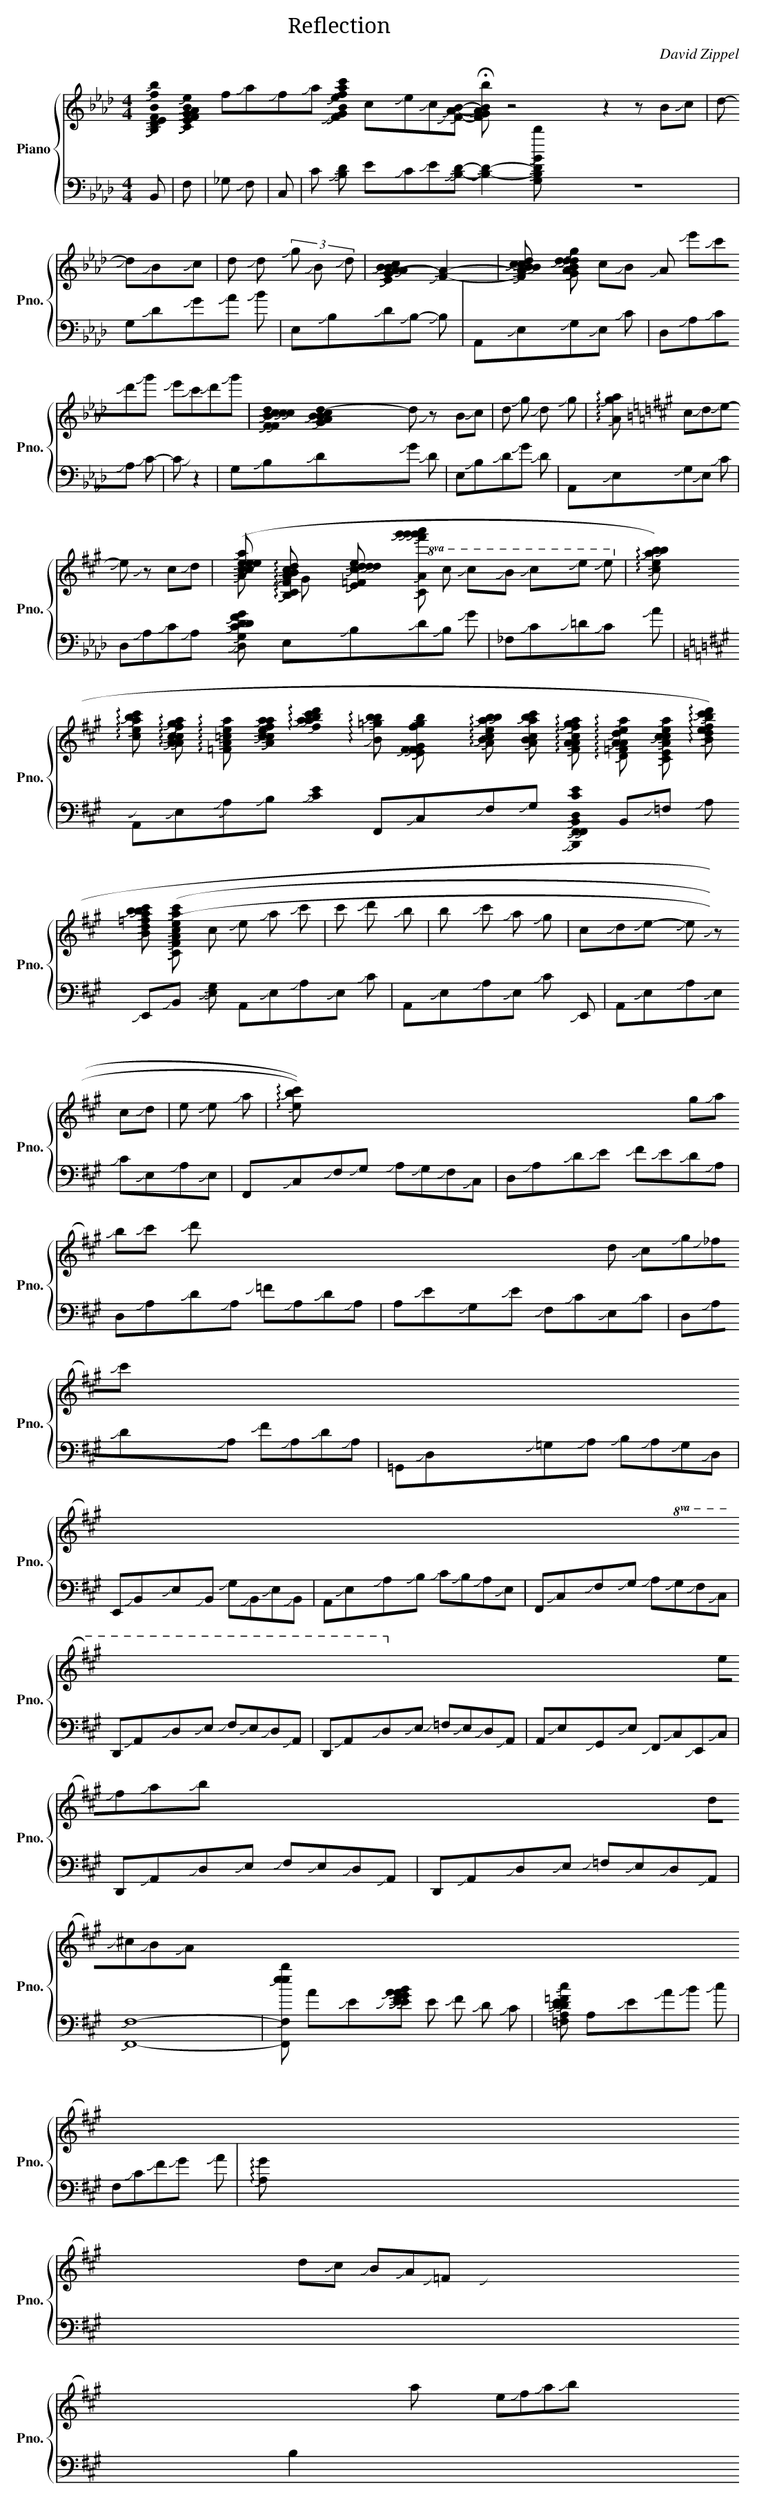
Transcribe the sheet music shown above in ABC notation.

X:1
T:花木兰Reflection
C:David Zippel
%%score { ( 1 3 ) | ( 2 4 ) }
L:1/8
M:4/4
K:Ab
V:1 treble nm="Piano" snm="Pno."
V:3 treble
V:2 bass
V:4 bass
L:1/4
V:1
 [BI1JfI2JbI3J]4 B,I4JDI5JEI6JFI7J | [AI8JeI9JaI10J]4 [FI11JcI12JfI13J]AI14JBI15JcI16J | %2
 [EI17JBI18JeI19J]4 CI20J/FI21J/GI22J/AI23J/ BI24J/cI25J/dI26J/eI27J/ | %3
 fI28JaI29JfI30JaI31J [fI32JaI33Jc'I34J]4 | [GI35JBI36JeI37J]4 [FI38JAI39JBI40J]4 | %5
 cI41JeI42JcI43J[FI44J-AI45J-BI46J-]- !fermata![FI47JAI48JBI49J]4 ||[K:Gb] z4 z2 z BI53J/cI54J/ | %7
 dI55J6- dI56JBI57J/cI58J/ | dI59J2 dI60J2 (3gI61J2 BI62J2 dI63J2 | %9
 [EI64JBI65JcI66J]3 BI67J AI68J4 | AI69J3 GI70J [FI71J-BI72J-]2- [FI73J-AI74J-]2- | %11
 [FI75JAI76J]6 BI77JcI78J | dI79J6 z BI81J/cI82J/ | %13
 [AI83JdI84J]2 dI85J2 [GI86JgI87J]3 BI88J/dI89J/ | %14
 cI90JBI91J AI92J2 e'I93J/c'I94J/d'I95J/g'I96J/ e'I97J/c'I98J/d'I99J/g'I100J/ | %15
 [FI101JcI102J]cI103JcI104JdI105J BI106J2 [FI107JAI108J]2 | %16
 [GI109JBI110J]/[AI111JcI112J]/[BI113JdI114J-]- dI115J4 z BI117J/cI118J/ | %17
 dI119J2 gI120J2 dI121J3 gI122J | !arpeggio![AI123JgI124JaI125J]8 | %19
[K:A] cI126J/dI127J/eI128J- eI129J4 z cI131J/dI132J/ | %20
 [AI133JcI134JeI135J]2 eI136J2 (3aI137J2 cI138J2 eI139J2 | %21
 !arpeggio![FI140JAI141JdI142J]cI143J BI144JB,I145J/CI146J/ DI147J2 FI148J2 | %22
 [=FI149JdI150J]dI151JdI152JeI153J [EI154JcI155J]2 [DI156JBI157J]2 | %23
 [CI158JAI159J]2!8va(! g'I160J/a'I161J/g'I162J/f'I163J/ g'I164Je'I165Jc'I166JbI167J | %24
 c'I168J2 c'I169JbI170J c'I171Je'I172J e'I173J2!8va)! | %25
 !arpeggio![cI174JeI175JbI176J]4 bI177J2 aI178J2 | %26
 !arpeggio![cI179JeI180JbI181J]2 c'I182J2 aI183J4 | %27
 !arpeggio![AI184JcI185JgI186J]2 aI187J2 [AI188JcI189JfI190J]4 | %28
 !arpeggio![=FI191J=cI192JeI193J]2 aI194J2 AI195J4 | %29
 [AI196JcI197J]2 [cI198JeI199J]2 [fI200JaI201J]2 [aI202Jc'I203J]2 | %30
 !arpeggio![fI204JaI205Jc'I206J]2 d'I207J2 bI208J2 aI209J2 | %31
 !arpeggio![BI210J=gI211JbI212J]6 bI213J2 | %32
 [fI214JgI215JbI216J]2 z EI218J/FI219J/ GI220J/FI221J/GI222J/AI223J/ BI224J/cI225J/dI226J/fI227J/ | %33
 !arpeggio![cI228JeI229JbI230J]4 [BI231JbI232J]2 [AI233JaI234J]2 | %34
 [BI235JbI236J]2 [cI237Jc'I238J]2 [AI239JaI240J]4 | %35
 !arpeggio![AI241JcI242JgI243J]2 [AI244JaI245J]2 [FI246JfI247J]4 | %36
 !arpeggio![=FI248JAI249JeI250J]2 [AI251JaI252J]2 [DI253JdI254J]4 | %37
 [CI255JcI256J]2 [EI257JeI258J]2 [AI259JaI260J]2 [cI261Jc'I262J]2 | %38
 !arpeggio![eI263JfI264Jc'I265J]2 [dI266Jd'I267J]2 [BI268JbI269J]2 (5:4:5AI270J/BI271J/cI272J/dI273J/eI274J/ | %39
 [BI275J=fI276JbI277J]2 c'I278J2 aI279J3 [dI280JbI281J] | %40
 [eI282JaI283Jc'I284J]2 (3CI285JFI286JAI287J (3cI288JAI289JcI290J (3fI291JcI292JfI293J | aI294J8 | %42
 cI295J2 eI296J2 aI297J2 c'I298J2 | c'I299J2 d'I300J2 bI301J4 | bI302J2 c'I303J2 aI304J3 gI305J | %45
 cI306J/dI307J/eI308J- eI309J4 z cI311J/dI312J/ | eI313J2 eI314J2 aI315J4 | %47
 !arpeggio![eI316JbI317Jc'I318J]8 |] %48
V:2
 B,,I319J8 | F,I320J8 | _G,I321J4 F,I322J4 | C,I323J8 | CI324J4 [B,I325JDI326J]4 | %5
 EI327JCI328JEI329J[B,I330J-DI331J-]- [B,I332J-DI333J-]2- [G,I334JB,I335JDI336J]2 ||[K:Gb] z8 | %7
 G,I338JDI339JGI340JAI341J BI342J4 | E,I343JB,I344JDI345JB,I346J- B,I347J4 | %9
 A,,I348JE,I349JG,I350JE,I351J CI352J4 | D,I353JA,I354JCI355JA,I356J CI357J4- | CI358J6 z2 | %12
 G,I360JB,I361JDI362JGI363J DI364J4 | E,I365JB,I366JDI367JGI368J DI369J4 | %14
 A,,I370JE,I371JG,I372JE,I373J CI374J4 | %15
 D,I375JA,I376JCI377JA,I378J [DI379JFI380J]2 [D,I381JCI382J]2 | G,I383JDI384JGI385JDI386J BI387J4 | %17
 E,I388JB,I389JDI390JB,I391J GI392J4 | _F,I393JCI394J=DI395JCI396J AI397J4 | %19
[K:A] A,,I398JE,I399JA,I400JB,I401J [CI402JEI403J]4 | %20
 F,,I404JC,I405JF,I406JG,I407J [CI408JEI409J]4 | B,,,I410JF,,I411JB,,I412JF,,I413J D,I414J4 | %22
 B,,I415J=F,I416J A,I417J2 E,,I418JB,,I419J [E,I420JG,I421J]2 | %23
 A,,I422JE,I423JA,I424JE,I425J CI426J4 | A,,I427JE,I428JA,I429JE,I430J CI431J2 E,,I432J2 | %25
 A,,I433JE,I434JA,I435JE,I436J CI437JE,I438JA,I439JE,I440J | %26
 F,,I441JC,I442JF,I443JG,I444J A,I445JG,I446JF,I447JC,I448J | %27
 D,I449JA,I450JDI451JEI452J FI453JEI454JDI455JA,I456J | %28
 D,I457JA,I458JDI459JA,I460J =FI461JA,I462JDI463JA,I464J | %29
 A,I465JEI466JG,I467JEI468J F,I469JCI470JE,I471JCI472J | %30
 D,I473JA,I474JDI475JA,I476J FI477JA,I478JDI479JA,I480J | %31
 =G,,I481JD,I482J=G,I483JA,I484J B,I485JA,I486JG,I487JD,I488J | %32
 E,,I489JB,,I490JE,I491JB,,I492J G,I493JB,,I494JE,I495JB,,I496J | %33
 A,,I497JE,I498JA,I499JB,I500J CI501JB,I502JA,I503JE,I504J | %34
 F,,I505JC,I506JF,I507JG,I508J A,I509JG,I510JF,I511JC,I512J | %35
 D,,I513JA,,I514JD,I515JE,I516J F,I517JE,I518JD,I519JA,,I520J | %36
 D,,I521JA,,I522JD,I523JE,I524J =F,I525JE,I526JD,I527JA,,I528J | %37
 A,,I529JE,I530JG,,I531JE,I532J F,,I533JC,I534JE,,I535JC,I536J | %38
 D,,I537JA,,I538JD,I539JE,I540J F,I541JE,I542JD,I543JA,,I544J | %39
 D,,I545JA,,I546JD,I547JE,I548J =F,I549JE,I550JD,I551JA,,I552J | [F,,I553J-F,I554J-]8- | %41
 [F,,I555JF,I556J]8 |[K:treble] AI557JEI558J[GI559JBI560J]EI561J [FI562JAI563J]EI564JAI565JeI566J | %43
 EI567J2 FI568J2 DI569J2 CI570J2 | %44
 [=F,I571JA,I572JDI573J=FI574J]4 [EI575JcI576J]2 [DI577JBI578J]2 | %45
 A,I579JEI580JAI581JBI582J cI583J4 | F,I584JCI585JFI586JGI587J AI588J4 | %47
 !arpeggio![A,I589JGI590J]8 |] %48
V:3
 x8 | x8 | x8 | x8 | x8 | x8 ||[K:Gb] x8 | x8 | AI599J4 GI600J4 | x8 | x8 | x8 | x8 | x8 | x8 | %15
 x8 | x2 gI609JaI610J bI611Jc'I612J d'I613J2 | x8 | x3 dI616J cI617JgI618J_fI619Jc'I620J | %19
[K:A] x8 | x8 | x8 | x8 | x2!8va(! x6 | x8!8va)! | x8 | x4 eI630JfI631JaI632JbI633J | x8 | %28
 x4 dI636J^cI637JBI638JAI639J | x8 | x8 | x8 | x8 | x8 | x8 | x8 | x8 | x8 | x8 | %39
 x2 dI651JcI652J BI653JAI654J=FI655J x | x8 | x8 | x8 | x8 | x8 | aI662J8 | %46
 x4 eI664JfI665JaI666JbI667J | x8 |] %48
V:4
 x4 | x4 | x4 | x4 | x4 | x4 ||[K:Gb] x4 | x4 | x4 | x4 | x4 | x4 | x4 | x4 | x4 | x4 | x4 | x4 | %18
 x4 |[K:A] x4 | x4 | x4 | x4 | x4 | x4 | x4 | x4 | x4 | x4 | x4 | x4 | x4 | x4 | x4 | x4 | x4 | %36
 x4 | x4 | x4 | x4 | x4 | x4 |[K:treble] x4 | B,I712J4 | x4 | x4 | x4 | x4 |] %48
